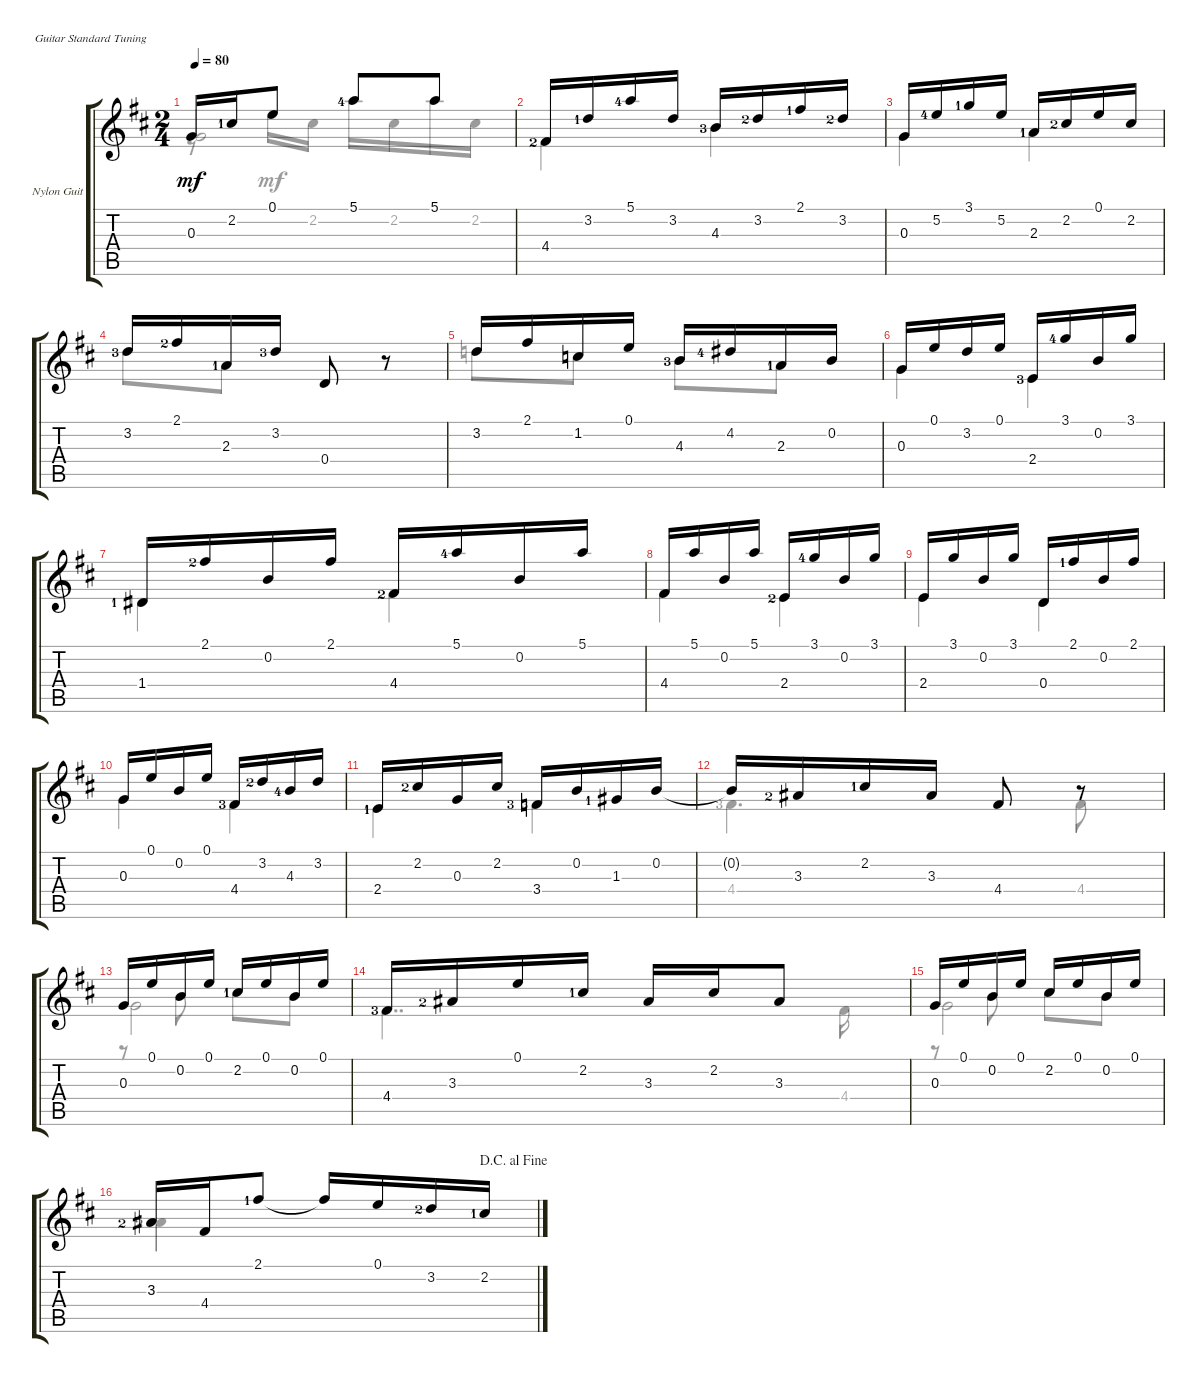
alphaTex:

\defaultSystemsLayout 4
\bracketExtendMode groupsimilarinstruments
\firstSystemTrackNameOrientation horizontal
\otherSystemsTrackNameOrientation horizontal
\track ("Nylon Guitar" "Nylon Guit") {instrument acousticguitarsteel}
\staff {score tabs}
\tuning (E4 B3 G3 D3 A2 E2)
\voice
\ts (2 4)
\tempo 80
\clef g2
\ks d
0.3.16{dy mf} 2.2{lf 2}.16 0.1.8 5.1{lf 5}.8 5.1.8 |
4.4{lf 3}.16 3.2{lf 2}.16 5.1{lf 5}.16 3.2.16 4.3{lf 4}.16 3.2{lf 3}.16 2.1{lf 2}.16 3.2{lf 3}.16 |
0.3.16 5.2{lf 5}.16 3.1{lf 2}.16 5.2.16 2.3{lf 2}.16 2.2{lf 3}.16 0.1.16 2.2.16 |
3.2{lf 4}.16 2.1{lf 3}.16 2.3{lf 2}.16 3.2{lf 4}.16 0.4.8 r.8 |
3.2.16 2.1.16 1.2.16 0.1.16 4.3{lf 4}.16 4.2{lf 5}.16 2.3{lf 2}.16 0.2.16 |
0.3.16 0.1.16 3.2.16 0.1.16 2.4{lf 4}.16 3.1{lf 5}.16 0.2.16 3.1.16 |
1.4{lf 2}.16 2.1{lf 3}.16 0.2.16 2.1.16 4.4{lf 3}.16 5.1{lf 5}.16 0.2.16 5.1.16 |
4.4.16 5.1.16 0.2.16 5.1.16 2.4{lf 3}.16 3.1{lf 5}.16 0.2.16 3.1.16 |
2.4.16 3.1.16 0.2.16 3.1.16 0.4.16 2.1{lf 2}.16 0.2.16 2.1.16 |
0.3.16 0.1.16 0.2.16 0.1.16 4.4{lf 4}.16 3.2{lf 3}.16 4.3{lf 5}.16 3.2.16 |
2.4{lf 2}.16 2.2{lf 3}.16 0.3.16 2.2.16 3.4{lf 4}.16 0.2.16 1.3{lf 2}.16 0.2.16 |
0.2{t}.16 3.3{lf 3}.16 2.2{lf 2}.16 3.3.16 4.4.8 r.8 |
0.3.16 0.1.16 0.2.16 0.1.16 2.2{lf 2}.16 0.1.16 0.2.16 0.1.16 |
4.4{lf 4}.16 3.3{lf 3}.16 0.1.16 2.2{lf 2}.16 3.3.16 2.2.16 3.3.8 |
0.3.16 0.1.16 0.2.16 0.1.16 2.2.16 0.1.16 0.2.16 0.1.16 |
\jump dacapoalfine
3.3{lf 3}.16 4.4.16 2.1{lf 2}.8 2.1{t}.16 0.1.16 3.2{lf 3}.16 2.2{lf 2}.16
\voice
\clef g2
\ottava regular
\simile none
\ks d
0.3.2{dy mf beam invert} |
4.4{lf 3}.4 4.3{lf 4}.4 |
0.3.4 2.3{lf 2}.4 |
3.2{lf 4}.8 2.3{lf 2}.8 |
3.2.8 1.2.8 4.3{lf 4}.8 2.3{lf 2}.8 |
0.3.4 2.4{lf 4}.4 |
1.4{lf 2}.4 4.4{lf 3}.4 |
4.4.4 2.4{lf 3}.4 |
2.4.4 0.4.4 |
0.3.4 4.4{lf 4}.4 |
2.4{lf 2}.4 3.4{lf 4}.4 |
4.4{lf 4}.4{d} 4.4.8 |
0.3.2 |
4.4{lf 4}.4{dd} 4.4.16 |
0.3.2 |
3.3{lf 3}.4
\voice
\clef g2
\ottava regular
\simile none
\ks d
r.8{dy mf} 0.1.16 2.2.16 5.1.16 2.2.16 5.1.16 2.2.16 |
|
|
|
|
|
|
|
|
|
|
|
r.8 0.2.8 2.2{lf 2}.8 0.2.8 |
|
r.8 0.2.8 2.2.8 0.2.8 |
3.3{lf 3}.4
